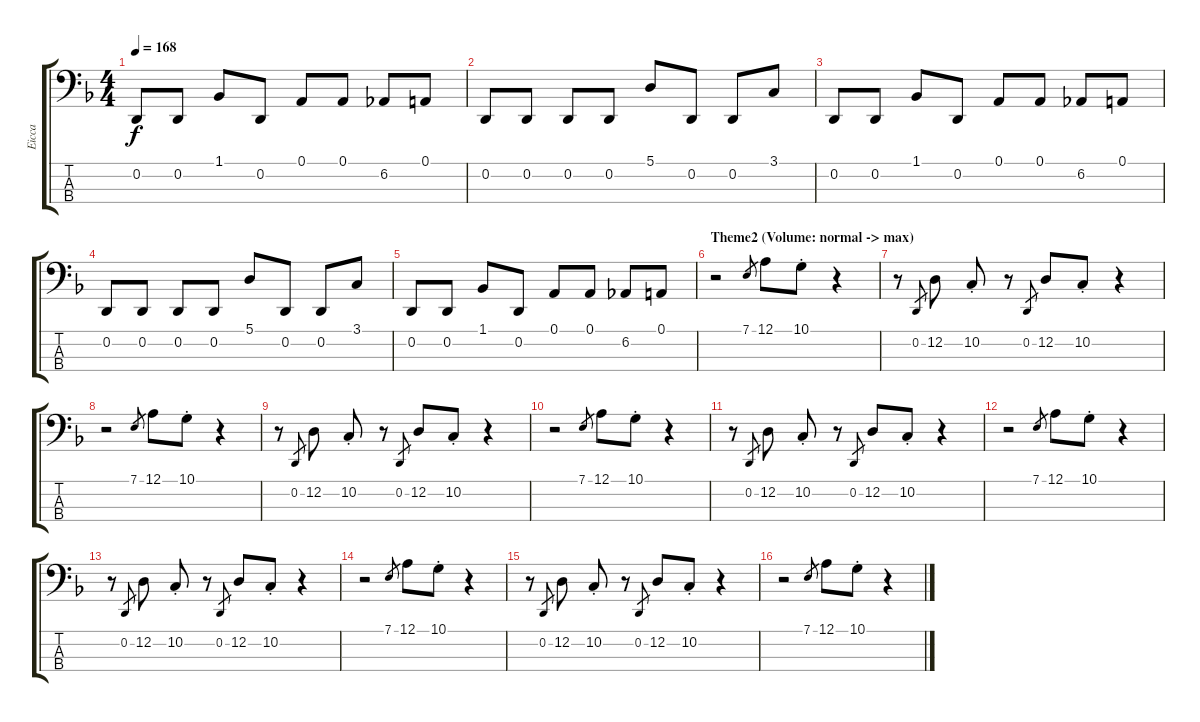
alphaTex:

\track ("Eicca" "Eicca") {instrument cello}
\staff {score tabs}
\tuning (A2 D2 G1 C1) {hide}
\ts (4 4)
\tempo 168
\clef f4
\ks f
0.2.8{dy f} 0.2.8 1.1.8 0.2.8 0.1.8 0.1.8 6.2.8 0.1.8 |
0.2.8 0.2.8 0.2.8 0.2.8 5.1.8 0.2.8 0.2.8 3.1.8 |
0.2.8 0.2.8 1.1.8 0.2.8 0.1.8 0.1.8 6.2.8 0.1.8 |
0.2.8 0.2.8 0.2.8 0.2.8 5.1.8 0.2.8 0.2.8 3.1.8 |
0.2.8 0.2.8 1.1.8 0.2.8 0.1.8 0.1.8 6.2.8 0.1.8 |
\section ("" "Theme2 (Volume: normal -> max)")
r.2 7.1.8{gr} 12.1.8 10.1{st}.8 r.4 |
r.8 0.2.8{gr} 12.2.8 10.2{st}.8 r.8 0.2.8{gr} 12.2.8 10.2{st}.8 r.4 |
r.2 7.1.8{gr} 12.1.8 10.1{st}.8 r.4 |
r.8 0.2.8{gr} 12.2.8 10.2{st}.8 r.8 0.2.8{gr} 12.2.8 10.2{st}.8 r.4 |
r.2 7.1.8{gr} 12.1.8 10.1{st}.8 r.4 |
r.8 0.2.8{gr} 12.2.8 10.2{st}.8 r.8 0.2.8{gr} 12.2.8 10.2{st}.8 r.4 |
r.2 7.1.8{gr} 12.1.8 10.1{st}.8 r.4 |
r.8 0.2.8{gr} 12.2.8 10.2{st}.8 r.8 0.2.8{gr} 12.2.8 10.2{st}.8 r.4 |
r.2 7.1.8{gr} 12.1.8 10.1{st}.8 r.4 |
r.8 0.2.8{gr} 12.2.8 10.2{st}.8 r.8 0.2.8{gr} 12.2.8 10.2{st}.8 r.4 |
r.2 7.1.8{gr} 12.1.8 10.1{st}.8 r.4
